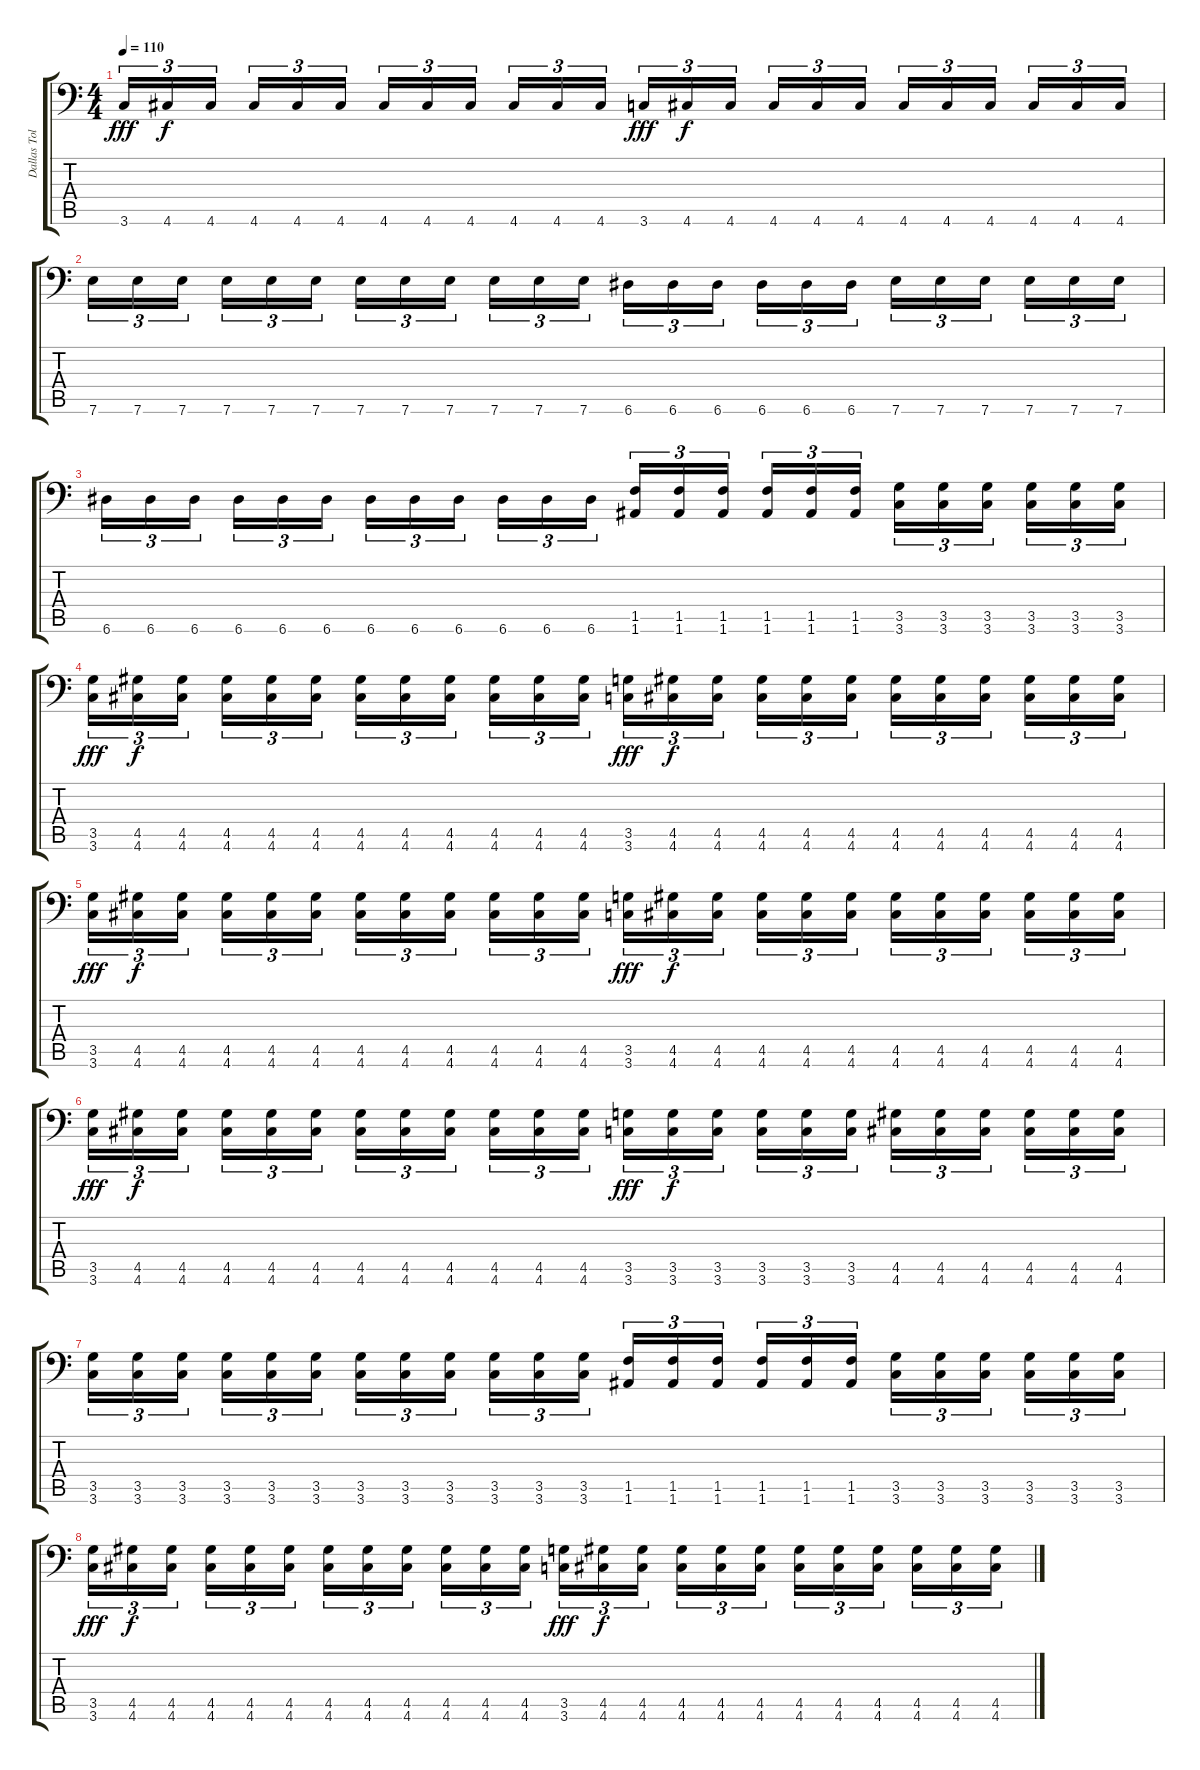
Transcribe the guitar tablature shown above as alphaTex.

\track ("Dallas Toler-Wade" "Dallas Tol") {instrument distortionguitar}
\staff {score tabs}
\tuning (B3 Gb3 D3 A2 E2 A1) {hide}
\ts (4 4)
\tempo 110
\clef f4
\ks c
3.6.16{tu (3 2) dy fff} 4.6.16{tu (3 2) dy f} 4.6.16{tu (3 2)} 4.6.16{tu (3 2)} 4.6.16{tu (3 2)} 4.6.16{tu (3 2)} 4.6.16{tu (3 2)} 4.6.16{tu (3 2)} 4.6.16{tu (3 2)} 4.6.16{tu (3 2)} 4.6.16{tu (3 2)} 4.6.16{tu (3 2)} 3.6.16{tu (3 2) dy fff} 4.6.16{tu (3 2) dy f} 4.6.16{tu (3 2)} 4.6.16{tu (3 2)} 4.6.16{tu (3 2)} 4.6.16{tu (3 2)} 4.6.16{tu (3 2)} 4.6.16{tu (3 2)} 4.6.16{tu (3 2)} 4.6.16{tu (3 2)} 4.6.16{tu (3 2)} 4.6.16{tu (3 2)} |
7.6.16{tu (3 2)} 7.6.16{tu (3 2)} 7.6.16{tu (3 2)} 7.6.16{tu (3 2)} 7.6.16{tu (3 2)} 7.6.16{tu (3 2)} 7.6.16{tu (3 2)} 7.6.16{tu (3 2)} 7.6.16{tu (3 2)} 7.6.16{tu (3 2)} 7.6.16{tu (3 2)} 7.6.16{tu (3 2)} 6.6.16{tu (3 2)} 6.6.16{tu (3 2)} 6.6.16{tu (3 2)} 6.6.16{tu (3 2)} 6.6.16{tu (3 2)} 6.6.16{tu (3 2)} 7.6.16{tu (3 2)} 7.6.16{tu (3 2)} 7.6.16{tu (3 2)} 7.6.16{tu (3 2)} 7.6.16{tu (3 2)} 7.6.16{tu (3 2)} |
6.6.16{tu (3 2)} 6.6.16{tu (3 2)} 6.6.16{tu (3 2)} 6.6.16{tu (3 2)} 6.6.16{tu (3 2)} 6.6.16{tu (3 2)} 6.6.16{tu (3 2)} 6.6.16{tu (3 2)} 6.6.16{tu (3 2)} 6.6.16{tu (3 2)} 6.6.16{tu (3 2)} 6.6.16{tu (3 2)} (1.5 1.6).16{tu (3 2)} (1.5 1.6).16{tu (3 2)} (1.5 1.6).16{tu (3 2)} (1.5 1.6).16{tu (3 2)} (1.5 1.6).16{tu (3 2)} (1.5 1.6).16{tu (3 2)} (3.5 3.6).16{tu (3 2)} (3.5 3.6).16{tu (3 2)} (3.5 3.6).16{tu (3 2)} (3.5 3.6).16{tu (3 2)} (3.5 3.6).16{tu (3 2)} (3.5 3.6).16{tu (3 2)} |
(3.5 3.6).16{tu (3 2) dy fff} (4.5 4.6).16{tu (3 2) dy f} (4.5 4.6).16{tu (3 2)} (4.5 4.6).16{tu (3 2)} (4.5 4.6).16{tu (3 2)} (4.5 4.6).16{tu (3 2)} (4.5 4.6).16{tu (3 2)} (4.5 4.6).16{tu (3 2)} (4.5 4.6).16{tu (3 2)} (4.5 4.6).16{tu (3 2)} (4.5 4.6).16{tu (3 2)} (4.5 4.6).16{tu (3 2)} (3.5 3.6).16{tu (3 2) dy fff} (4.5 4.6).16{tu (3 2) dy f} (4.5 4.6).16{tu (3 2)} (4.5 4.6).16{tu (3 2)} (4.5 4.6).16{tu (3 2)} (4.5 4.6).16{tu (3 2)} (4.5 4.6).16{tu (3 2)} (4.5 4.6).16{tu (3 2)} (4.5 4.6).16{tu (3 2)} (4.5 4.6).16{tu (3 2)} (4.5 4.6).16{tu (3 2)} (4.5 4.6).16{tu (3 2)} |
(3.5 3.6).16{tu (3 2) dy fff} (4.5 4.6).16{tu (3 2) dy f} (4.5 4.6).16{tu (3 2)} (4.5 4.6).16{tu (3 2)} (4.5 4.6).16{tu (3 2)} (4.5 4.6).16{tu (3 2)} (4.5 4.6).16{tu (3 2)} (4.5 4.6).16{tu (3 2)} (4.5 4.6).16{tu (3 2)} (4.5 4.6).16{tu (3 2)} (4.5 4.6).16{tu (3 2)} (4.5 4.6).16{tu (3 2)} (3.5 3.6).16{tu (3 2) dy fff} (4.5 4.6).16{tu (3 2) dy f} (4.5 4.6).16{tu (3 2)} (4.5 4.6).16{tu (3 2)} (4.5 4.6).16{tu (3 2)} (4.5 4.6).16{tu (3 2)} (4.5 4.6).16{tu (3 2)} (4.5 4.6).16{tu (3 2)} (4.5 4.6).16{tu (3 2)} (4.5 4.6).16{tu (3 2)} (4.5 4.6).16{tu (3 2)} (4.5 4.6).16{tu (3 2)} |
(3.5 3.6).16{tu (3 2) dy fff} (4.5 4.6).16{tu (3 2) dy f} (4.5 4.6).16{tu (3 2)} (4.5 4.6).16{tu (3 2)} (4.5 4.6).16{tu (3 2)} (4.5 4.6).16{tu (3 2)} (4.5 4.6).16{tu (3 2)} (4.5 4.6).16{tu (3 2)} (4.5 4.6).16{tu (3 2)} (4.5 4.6).16{tu (3 2)} (4.5 4.6).16{tu (3 2)} (4.5 4.6).16{tu (3 2)} (3.5 3.6).16{tu (3 2) dy fff} (3.5 3.6).16{tu (3 2) dy f} (3.5 3.6).16{tu (3 2)} (3.5 3.6).16{tu (3 2)} (3.5 3.6).16{tu (3 2)} (3.5 3.6).16{tu (3 2)} (4.5 4.6).16{tu (3 2)} (4.5 4.6).16{tu (3 2)} (4.5 4.6).16{tu (3 2)} (4.5 4.6).16{tu (3 2)} (4.5 4.6).16{tu (3 2)} (4.5 4.6).16{tu (3 2)} |
(3.5 3.6).16{tu (3 2)} (3.5 3.6).16{tu (3 2)} (3.5 3.6).16{tu (3 2)} (3.5 3.6).16{tu (3 2)} (3.5 3.6).16{tu (3 2)} (3.5 3.6).16{tu (3 2)} (3.5 3.6).16{tu (3 2)} (3.5 3.6).16{tu (3 2)} (3.5 3.6).16{tu (3 2)} (3.5 3.6).16{tu (3 2)} (3.5 3.6).16{tu (3 2)} (3.5 3.6).16{tu (3 2)} (1.5 1.6).16{tu (3 2)} (1.5 1.6).16{tu (3 2)} (1.5 1.6).16{tu (3 2)} (1.5 1.6).16{tu (3 2)} (1.5 1.6).16{tu (3 2)} (1.5 1.6).16{tu (3 2)} (3.5 3.6).16{tu (3 2)} (3.5 3.6).16{tu (3 2)} (3.5 3.6).16{tu (3 2)} (3.5 3.6).16{tu (3 2)} (3.5 3.6).16{tu (3 2)} (3.5 3.6).16{tu (3 2)} |
(3.5 3.6).16{tu (3 2) dy fff} (4.5 4.6).16{tu (3 2) dy f} (4.5 4.6).16{tu (3 2)} (4.5 4.6).16{tu (3 2)} (4.5 4.6).16{tu (3 2)} (4.5 4.6).16{tu (3 2)} (4.5 4.6).16{tu (3 2)} (4.5 4.6).16{tu (3 2)} (4.5 4.6).16{tu (3 2)} (4.5 4.6).16{tu (3 2)} (4.5 4.6).16{tu (3 2)} (4.5 4.6).16{tu (3 2)} (3.5 3.6).16{tu (3 2) dy fff} (4.5 4.6).16{tu (3 2) dy f} (4.5 4.6).16{tu (3 2)} (4.5 4.6).16{tu (3 2)} (4.5 4.6).16{tu (3 2)} (4.5 4.6).16{tu (3 2)} (4.5 4.6).16{tu (3 2)} (4.5 4.6).16{tu (3 2)} (4.5 4.6).16{tu (3 2)} (4.5 4.6).16{tu (3 2)} (4.5 4.6).16{tu (3 2)} (4.5 4.6).16{tu (3 2)}
